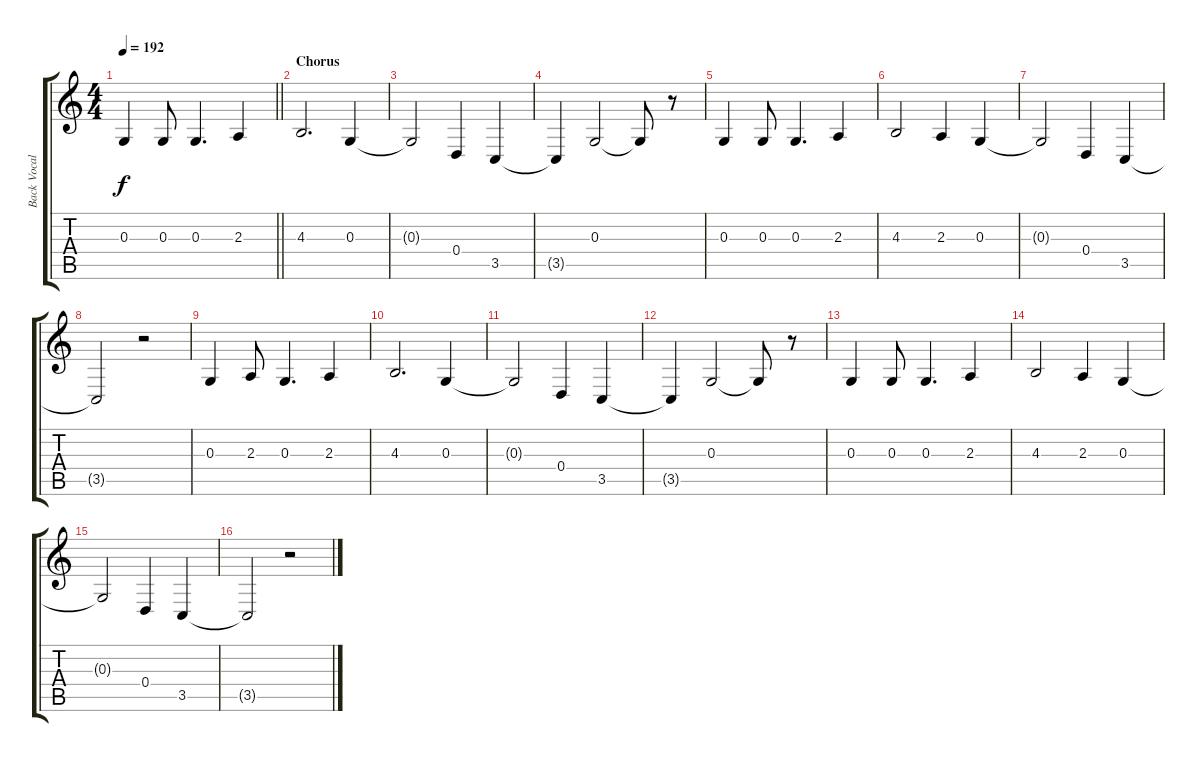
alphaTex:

\track ("Back Vocals" "Back Vocal") {instrument tenorsax}
\staff {score tabs}
\tuning (E4 B3 G3 D3 A2 E2) {hide}
\ts (4 4)
\tempo 192
\clef g2
\barLineRight lightlight
\ks c
0.3.4{dy f} 0.3.8 0.3.4{d} 2.3.4 |
\section ("" "Chorus")
4.3.2{d} 0.3.4 |
0.3{t}.2 0.4.4 3.5.4 |
3.5{t}.4 0.3.2 0.3{t}.8 r.8 |
0.3.4 0.3.8 0.3.4{d} 2.3.4 |
4.3.2 2.3.4 0.3.4 |
0.3{t}.2 0.4.4 3.5.4 |
3.5{t}.2 r.2 |
0.3.4 2.3.8 0.3.4{d} 2.3.4 |
4.3.2{d} 0.3.4 |
0.3{t}.2 0.4.4 3.5.4 |
3.5{t}.4 0.3.2 0.3{t}.8 r.8 |
0.3.4 0.3.8 0.3.4{d} 2.3.4 |
4.3.2 2.3.4 0.3.4 |
0.3{t}.2 0.4.4 3.5.4 |
3.5{t}.2 r.2
